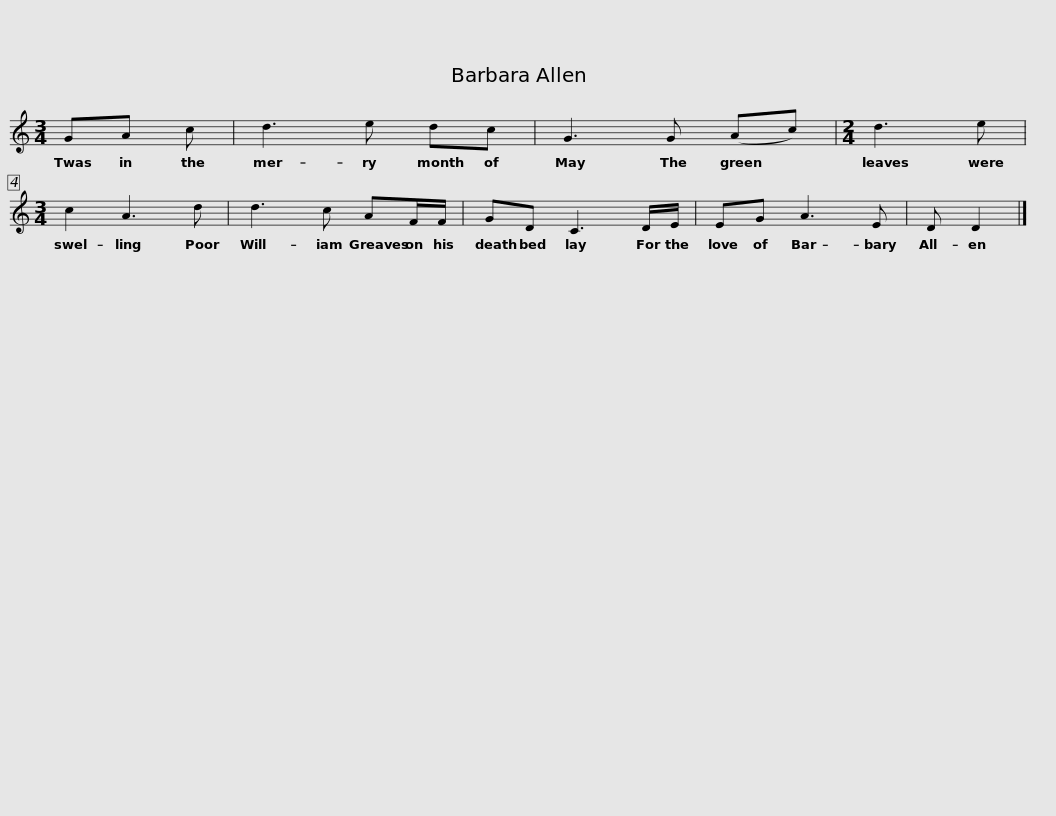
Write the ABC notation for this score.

X:1
L:1/8
M:3/4
I:linebreak $
K:C
V:1 treble
V:1
 GA c | d3 e dc | G3 G (Ac) |[M:2/4] d3 e |[M:3/4] c2 A3 d | %5
 d3 c AF/F/ |$ GD C3 D/E/ | EG A3 E | D D2 |] %9
